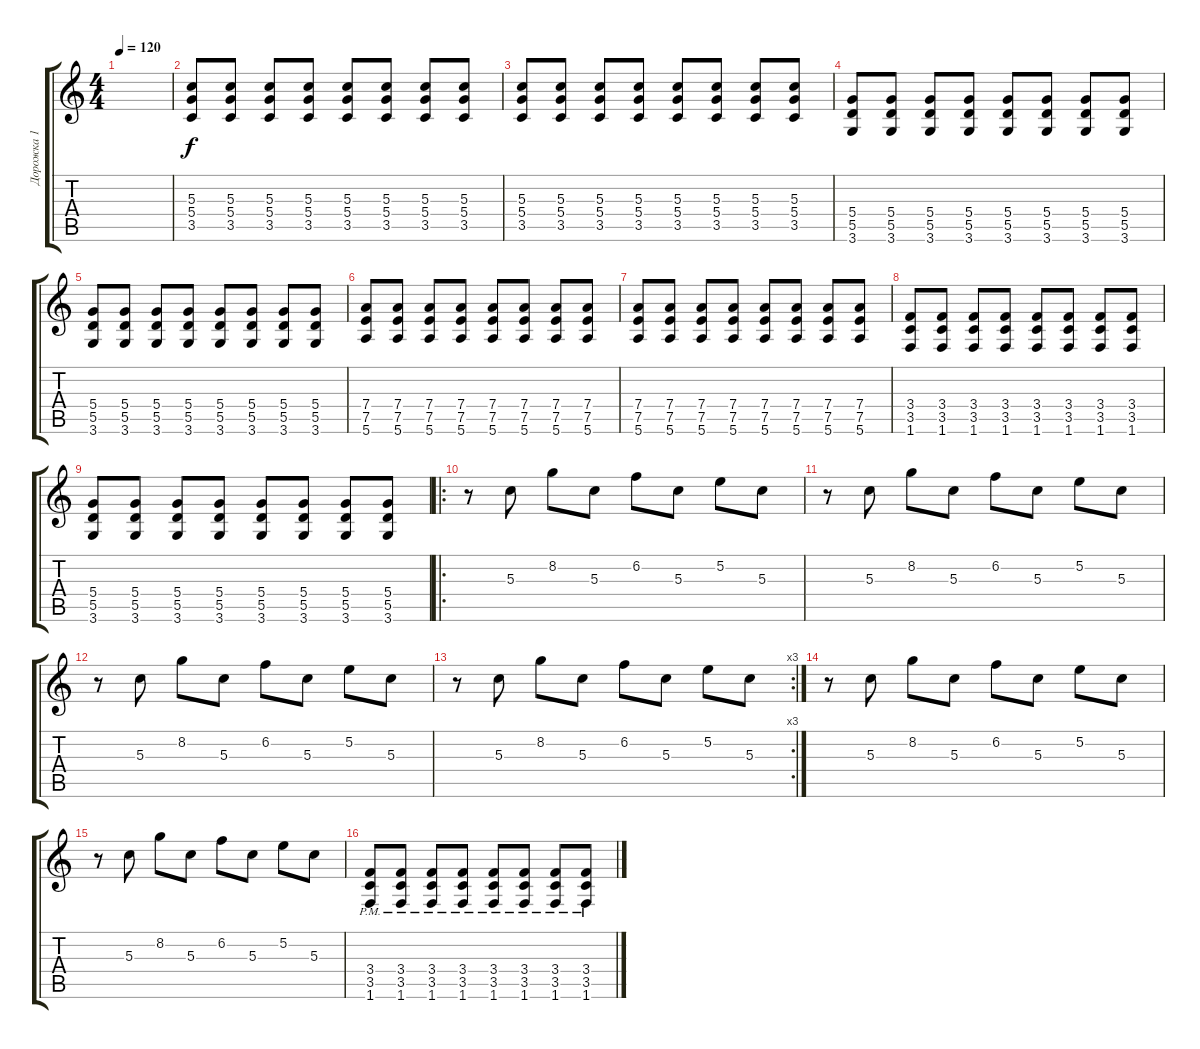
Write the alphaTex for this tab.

\track ("Дорожка 1" "Дорожка 1") {instrument distortionguitar}
\staff {score tabs}
\tuning (E4 B3 G3 D3 A2 E2) {hide}
\ts (4 4)
\tempo 120
\clef g2
\ks c
|
(5.3 5.4 3.5).8 (5.3 5.4 3.5).8 (5.3 5.4 3.5).8 (5.3 5.4 3.5).8 (5.3 5.4 3.5).8 (5.3 5.4 3.5).8 (5.3 5.4 3.5).8 (5.3 5.4 3.5).8 |
(5.3 5.4 3.5).8 (5.3 5.4 3.5).8 (5.3 5.4 3.5).8 (5.3 5.4 3.5).8 (5.3 5.4 3.5).8 (5.3 5.4 3.5).8 (5.3 5.4 3.5).8 (5.3 5.4 3.5).8 |
(5.4 5.5 3.6).8 (5.4 5.5 3.6).8 (5.4 5.5 3.6).8 (5.4 5.5 3.6).8 (5.4 5.5 3.6).8 (5.4 5.5 3.6).8 (5.4 5.5 3.6).8 (5.4 5.5 3.6).8 |
(5.4 5.5 3.6).8 (5.4 5.5 3.6).8 (5.4 5.5 3.6).8 (5.4 5.5 3.6).8 (5.4 5.5 3.6).8 (5.4 5.5 3.6).8 (5.4 5.5 3.6).8 (5.4 5.5 3.6).8 |
(7.4 7.5 5.6).8 (7.4 7.5 5.6).8 (7.4 7.5 5.6).8 (7.4 7.5 5.6).8 (7.4 7.5 5.6).8 (7.4 7.5 5.6).8 (7.4 7.5 5.6).8 (7.4 7.5 5.6).8 |
(7.4 7.5 5.6).8 (7.4 7.5 5.6).8 (7.4 7.5 5.6).8 (7.4 7.5 5.6).8 (7.4 7.5 5.6).8 (7.4 7.5 5.6).8 (7.4 7.5 5.6).8 (7.4 7.5 5.6).8 |
(3.4 3.5 1.6).8 (3.4 3.5 1.6).8 (3.4 3.5 1.6).8 (3.4 3.5 1.6).8 (3.4 3.5 1.6).8 (3.4 3.5 1.6).8 (3.4 3.5 1.6).8 (3.4 3.5 1.6).8 |
(5.4 5.5 3.6).8 (5.4 5.5 3.6).8 (5.4 5.5 3.6).8 (5.4 5.5 3.6).8 (5.4 5.5 3.6).8 (5.4 5.5 3.6).8 (5.4 5.5 3.6).8 (5.4 5.5 3.6).8 |
\ro
r.8 5.3.8 8.2.8 5.3.8 6.2.8 5.3.8 5.2.8 5.3.8 |
r.8 5.3.8 8.2.8 5.3.8 6.2.8 5.3.8 5.2.8 5.3.8 |
r.8 5.3.8 8.2.8 5.3.8 6.2.8 5.3.8 5.2.8 5.3.8 |
\rc 3
r.8 5.3.8 8.2.8 5.3.8 6.2.8 5.3.8 5.2.8 5.3.8 |
r.8 5.3.8 8.2.8 5.3.8 6.2.8 5.3.8 5.2.8 5.3.8 |
r.8 5.3.8 8.2.8 5.3.8 6.2.8 5.3.8 5.2.8 5.3.8 |
(3.4{pm} 3.5{pm} 1.6{pm}).8 (3.4{pm} 3.5{pm} 1.6{pm}).8 (3.4{pm} 3.5{pm} 1.6{pm}).8 (3.4{pm} 3.5{pm} 1.6{pm}).8 (3.4{pm} 3.5{pm} 1.6{pm}).8 (3.4{pm} 3.5{pm} 1.6{pm}).8 (3.4{pm} 3.5{pm} 1.6{pm}).8 (3.4{pm} 3.5{pm} 1.6{pm}).8
